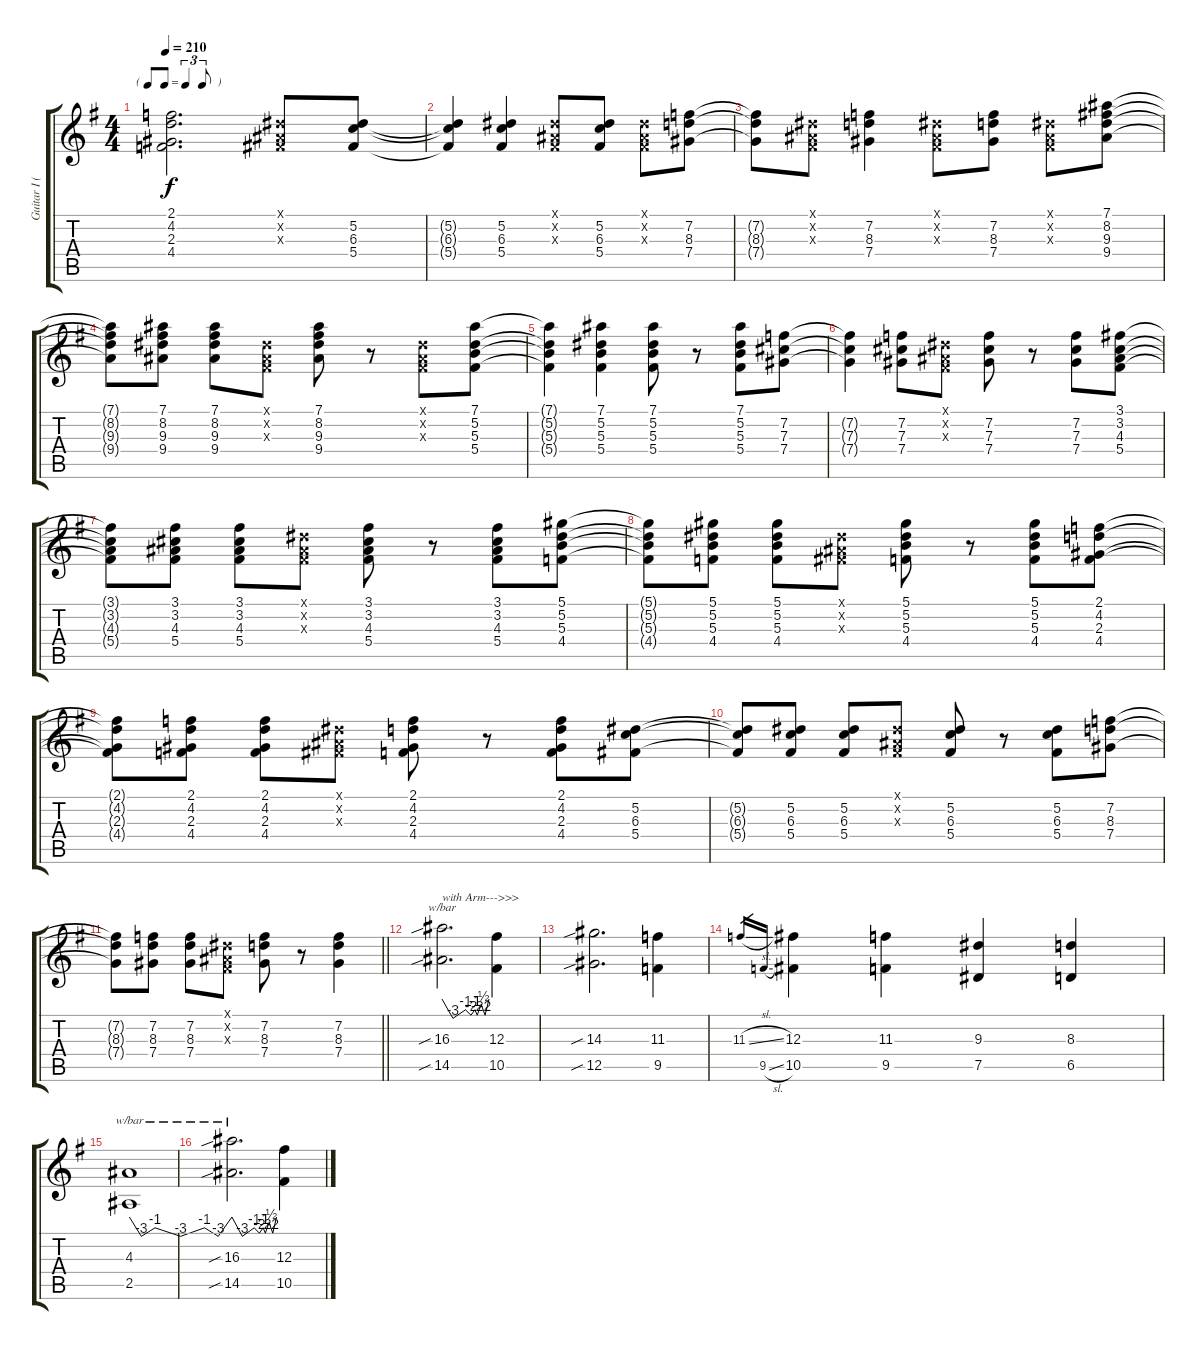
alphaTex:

\track ("Guitar I (Sakito)" "Guitar I (") {instrument overdrivenguitar}
\staff {score tabs}
\tuning (Eb4 Bb3 Gb3 Db3 Ab2 Eb2) {hide}
\ts (4 4)
\tf triplet8th
\tempo 210
\clef g2
\ks g
(2.1{t} 4.2{t} 2.3{t} 4.4{t}).2{d dy f} (0.1{x} 0.2{x} 0.3{x}).8 (5.2 6.3 5.4).8 |
(5.2{t} 6.3{t} 5.4{t}).4 (5.2 6.3 5.4).4 (0.1{x} 0.2{x} 0.3{x}).8 (5.2 6.3 5.4).8 (0.1{x} 0.2{x} 0.3{x}).8 (7.2 8.3 7.4).8 |
(7.2{t} 8.3{t} 7.4{t}).8 (0.1{x} 0.2{x} 0.3{x}).8 (7.2 8.3 7.4).4 (0.1{x} 0.2{x} 0.3{x}).8 (7.2 8.3 7.4).8 (0.1{x} 0.2{x} 0.3{x}).8 (7.1 8.2 9.3 9.4).8 |
(7.1{t} 8.2{t} 9.3{t} 9.4{t}).8 (7.1 8.2 9.3 9.4).8 (7.1 8.2 9.3 9.4).8 (0.1{x} 0.2{x} 0.3{x}).8 (7.1 8.2 9.3 9.4).8 r.8 (0.1{x} 0.2{x} 0.3{x}).8 (7.1 5.2 5.3 5.4).8 |
(7.1{t} 5.2{t} 5.3{t} 5.4{t}).4 (7.1 5.2 5.3 5.4).4 (7.1 5.2 5.3 5.4).8 r.8 (7.1 5.2 5.3 5.4).8 (7.2 7.3 7.4).8 |
(7.2{t} 7.3{t} 7.4{t}).4 (7.2 7.3 7.4).8 (0.1{x} 0.2{x} 0.3{x}).8 (7.2 7.3 7.4).8 r.8 (7.2 7.3 7.4).8 (3.1 3.2 4.3 5.4).8 |
(3.1{t} 3.2{t} 4.3{t} 5.4{t}).8 (3.1 3.2 4.3 5.4).8 (3.1 3.2 4.3 5.4).8 (0.1{x} 0.2{x} 0.3{x}).8 (3.1 3.2 4.3 5.4).8 r.8 (3.1 3.2 4.3 5.4).8 (5.1 5.2 5.3 4.4).8 |
(5.1{t} 5.2{t} 5.3{t} 4.4{t}).8 (5.1 5.2 5.3 4.4).8 (5.1 5.2 5.3 4.4).8 (0.1{x} 0.2{x} 0.3{x}).8 (5.1 5.2 5.3 4.4).8 r.8 (5.1 5.2 5.3 4.4).8 (2.1 4.2 2.3 4.4).8 |
(2.1{t} 4.2{t} 2.3{t} 4.4{t}).8 (2.1 4.2 2.3 4.4).8 (2.1 4.2 2.3 4.4).8 (0.1{x} 0.2{x} 0.3{x}).8 (2.1 4.2 2.3 4.4).8 r.8 (2.1 4.2 2.3 4.4).8 (5.2 6.3 5.4).8 |
(5.2{t} 6.3{t} 5.4{t}).8 (5.2 6.3 5.4).8 (5.2 6.3 5.4).8 (0.1{x} 0.2{x} 0.3{x}).8 (5.2 6.3 5.4).8 r.8 (5.2 6.3 5.4).8 (7.2 8.3 7.4).8 |
\barLineRight lightlight
(7.2{t} 8.3{t} 7.4{t}).8 (7.2 8.3 7.4).8 (7.2 8.3 7.4).8 (0.1{x} 0.2{x} 0.3{x}).8 (7.2 8.3 7.4).8 r.8 (7.2 8.3 7.4).4 |
(16.3{sib} 14.5{sib}).2{d tbe (custom default 0 0 14 -12 30 -4 37 -8 42 -4 45 -8 50 -2 55 -8 60 0) txt "with Arm--->>>"} (12.3 10.5).4 |
(14.3{sib} 12.5{sib}).2{d} (11.3 9.5).4 |
11.3{sl}.16{gr} 9.5{sl}.16{gr} (12.3 10.5).4 (11.3 9.5).4 (9.3 7.5).4 (8.3 6.5).4 |
(4.3 2.5).1{tbe (custom default 0 0 7 -12 15 -4 30 -12 44 -4 52 -12 60 0)} |
(16.3{sib} 14.5{sib}).2{d tbe (custom default 0 0 14 -12 30 -4 37 -8 42 -4 45 -8 50 -2 55 -8 60 0)} (12.3 10.5).4
